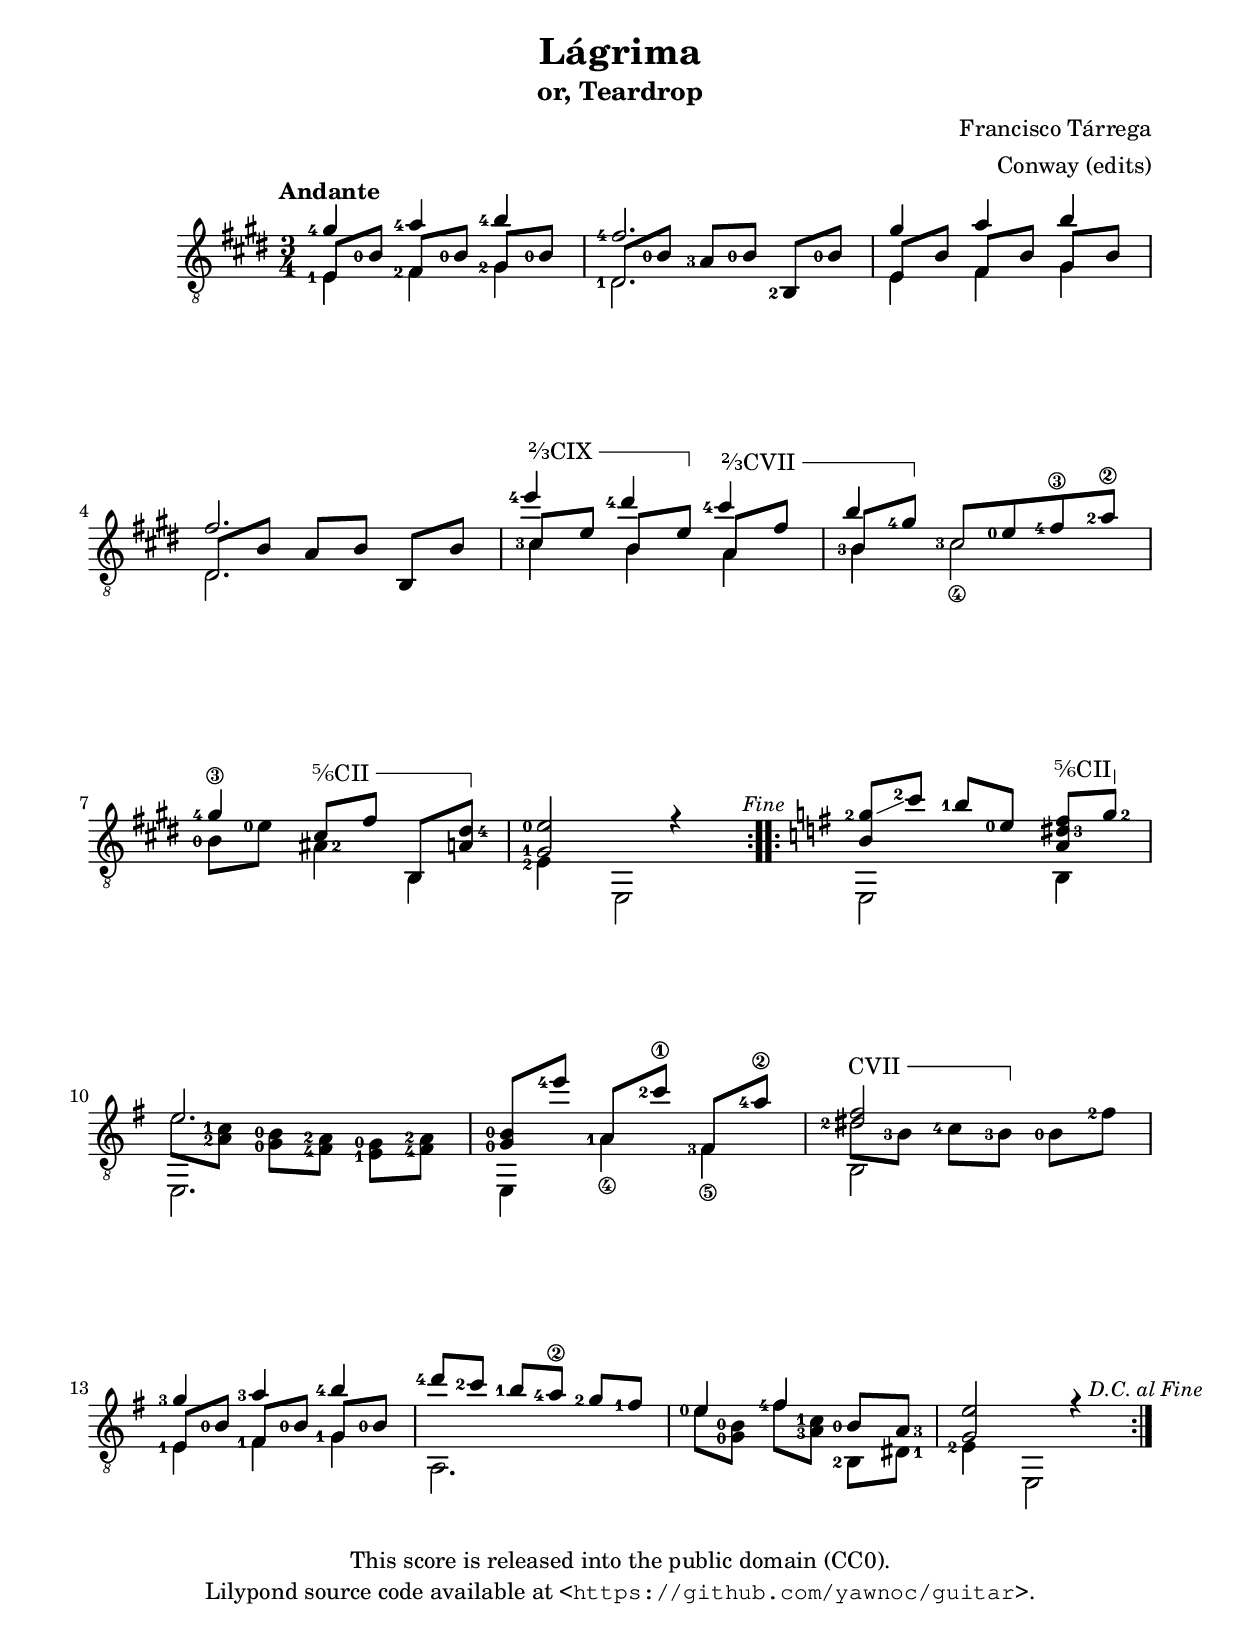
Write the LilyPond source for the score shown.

\version "2.18.2"


%%%%%%%%%%%%%%%%%%%%%%%%%%%%%%%%%%%%%%%%%%%%%%%%%%%%%%%%%%%%%%%%
% General
%%%%%%%%%%%%%%%%%%%%%%%%%%%%%%%%%%%%%%%%%%%%%%%%%%%%%%%%%%%%%%%%

\paper {
  top-margin = 1.5\cm
  left-margin = 1.5\cm
  right-margin = 1.5\cm
  bottom-margin = 1.5\cm
  ragged-last-bottom = ##f
  footnote-separator-markup = \markup { \vspace #1.5 }
}

globalSettings = {
  \accidentalStyle modern
  \compressFullBarRests
  \mergeDifferentlyHeadedOn
  \mergeDifferentlyDottedOn
  \numericTimeSignature
  \pointAndClickOff
  \override TextScript.extra-offset = #'(0 . 0.7)
  \override Score.FootnoteItem.annotation-line = ##f
}

origin-url = "https://github.com/yawnoc/guitar"

\header {
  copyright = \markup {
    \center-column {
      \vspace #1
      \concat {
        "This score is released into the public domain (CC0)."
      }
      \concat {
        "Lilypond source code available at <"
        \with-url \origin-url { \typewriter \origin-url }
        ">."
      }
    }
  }
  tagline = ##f
}

triplet = #(define-music-function
  (parser location music) (ly:music?)
  #{
    \tuplet 3/2 { $music }
  #}
)

tripletDuple = #(define-music-function
  (parser location music) (ly:music?)
  #{
    \tuplet 6/4 { $music }
  #}
)

overrideBeamedStemLengths = #(define-scheme-function
  (parser location lengths) (list?)
  #{
    \override Stem.details.beamed-lengths = $lengths
  #}
)
revertBeamedStemLengths = { \revert Stem.details.beamed-lengths }

overrideBeamVerticalPositions = #(define-scheme-function
  (parser location positions) (pair?)
  #{
    \override Beam.positions = $positions
  #}
)

%%%%%%%%%%%%%%%%%%%%%%%%%%%%%%%%%%%%%%%%%%%%%%%%%%%%%%%%%%%%%%%%
% Semantic bar lines
%%%%%%%%%%%%%%%%%%%%%%%%%%%%%%%%%%%%%%%%%%%%%%%%%%%%%%%%%%%%%%%%

barLineGoto = { \bar "||" }
barLineKeyChange = { \bar "||" }
barLineEnd = { \bar "|." }

%%%%%%%%%%%%%%%%%%%%%%%%%%%%%%%%%%%%%%%%%%%%%%%%%%%%%%%%%%%%%%%%
% Guitar notation
%%%%%%%%%%%%%%%%%%%%%%%%%%%%%%%%%%%%%%%%%%%%%%%%%%%%%%%%%%%%%%%%

stringNumbersAbove = { \set stringNumberOrientations = #'(up) }
stringNumbersBelow = { \set stringNumberOrientations = #'(down) }

fingeringAbove = { \set fingeringOrientations = #'(up) }
fingeringBelow = { \set fingeringOrientations = #'(down) }
fingeringAleft = { \set fingeringOrientations = #'(left) }
fingeringAright = { \set fingeringOrientations = #'(right) }

startGraceMusic = {
  <>(
  \override Fingering.font-size = -6
}
stopGraceMusic = {
  \revert Fingering.font-size
  <>)
}

overrideHorizontalShift = #(define-scheme-function
  (parser location distance) (number?)
  #{
    \override NoteColumn.force-hshift = $distance
  #}
)
revertHorizontalShift = { \revert NoteColumn.force-hshift }

barreSpan = #(define-music-function
  (parser location label offsetPair music)
  (string? (pair? (cons 0 0)) ly:music?)
  (let
    (
      (elements (extract-named-music music '(NoteEvent EventChord)))
    )
    (if
      (pair? elements)
      (let
        (
          (first-element (first elements))
          (last-element (last elements))
        )
        (set!
          (ly:music-property first-element 'articulations)
          (cons
            (make-music 'TextSpanEvent 'span-direction -1)
            (ly:music-property first-element 'articulations)
          )
        )
        (set!
          (ly:music-property last-element 'articulations)
          (cons
            (make-music 'TextSpanEvent 'span-direction 1)
            (ly:music-property last-element 'articulations)
          )
        )
      )
    )
  )
  #{
    \once \override TextSpanner.font-shape = #'upright
    \once \override TextSpanner.style = #'line
    \once \override TextSpanner.extra-offset = #offsetPair
    \once \override TextSpanner.bound-details = #`(
      (left
        (text . ,#{ \markup { \raise #-0.7 { #label \hspace #0.7 }} #})
        (Y . 0)
        (padding . -0.8)
        (attach-dir . -2)
      )
      (right
        (text . ,#{ \markup { \draw-line #'(0 . -1.3) } #}) ;; draw hook
        (Y . 0)
        (padding . -0.5)
        (attach-dir . 2)
      )
    )
    \once \override TextSpanner #'after-line-breaking = #(lambda (grob)
      (let*
        (
          (originalGrob (ly:grob-original grob))
          (splitGrobs (ly:spanner-broken-into originalGrob))
        )
        (if
          (and
            (>= (length splitGrobs) 2)
            (not (eq? (car (last-pair splitGrobs)) grob))
          )
          (begin
            (ly:grob-set-nested-property! grob
              '(bound-details right text)
              #{ \markup { \draw-line #'(0 . 0) } #} ;; suppress draw hook
            )
            (ly:grob-set-property! grob
              'extra-offset
              (cons
                (car offsetPair)
                (+ (cdr offsetPair) 0.7) ;; correction for suppressed hook
              )
            )
            (ly:grob-set-nested-property! grob
              '(bound-details right padding)
              #'-3 ;; increase spanner length
            )
          )
        )
      )
    )
    $music
  #}
)

barre = #(define-scheme-function
  (parser location label) (string?)
  #{
    \markup {
      \center-align {
        \hspace #0.7
        $label
      }
    }
  #}
)

nudgeNextBarre = #(define-scheme-function
  (parser location distance) (number?)
  #{
    \once \override TextScript.X-offset = $distance
  #}
)

position = #(define-scheme-function
  (parser location label) (string?)
  #{
    \markup {
      \center-align {
        \hspace #0.5
        $label
      }
    }
  #}
)

#(define-markup-command
  (markupString layout properties stringNumber) (markup?)
  (interpret-markup layout properties
    #{
      \markup \circle { \bold #stringNumber }
    #}
  )
)

#(define-markup-command
  (resonatesOn layout properties note stringNumber) (markup? markup?)
  (interpret-markup layout properties
    #{
      \markup { #note "resonates on" \markupString #stringNumber }
    #}
  )
)

%%%%%%%%%%%%%%%%%%%%%%%%%%%%%%%%%%%%%%%%%%%%%%%%%%%%%%%%%%%%%%%%
% Goto statements
%%%%%%%%%%%%%%%%%%%%%%%%%%%%%%%%%%%%%%%%%%%%%%%%%%%%%%%%%%%%%%%%

overrideGotoVisibility = {
  \once \override Score.RehearsalMark #'break-visibility = #'#(#t #t #f)
}

makeGotoMark = #(define-scheme-function
  (parser location label) (string?)
  #{
    \mark \markup { \small \italic $label }
  #}
)

simultaneousMarkSeparator = {
  \cadenzaOn
    s1073741824 % stupid, but works
  \cadenzaOff
}

coda = {
  \overrideGotoVisibility
  \mark \markup { \musicglyph #"scripts.coda" }
}

fine = {
  \overrideGotoVisibility
  \makeGotoMark Fine
}

dcAlCoda = {
  \overrideGotoVisibility
  \makeGotoMark "D.C. al Coda"
}

dcAlFine = {
  \overrideGotoVisibility
  \makeGotoMark "D.C. al Fine"
}

toCoda = {
  \overrideGotoVisibility
  \makeGotoMark "to Coda"
}



\header {
  title = "Lágrima"
  subtitle = "or, Teardrop"
  composer = "Francisco Tárrega"
  arranger = "Conway (edits)"
}


\paper {
  systems-per-page = 5
}


initialSignatures = {
  \tempo "Andante"
  \clef "treble_8"
  \key e \major
  \time 3/4
  \set Timing.beamExceptions = #'()
}


highVoiceMusic = {
  
  \globalSettings
  
  % Major section
  \barNumberCheck #1
  \repeat volta 2 {
    \relative c'' {
      \fingeringAleft
      \shiftOn
      \overrideHorizontalShift #0
      <gis-4>4 <a-4> <b-4> |
      <fis-4>2. |
      gis4 a b |
      fis2. |
      \overrideHorizontalShift #-0.4
      <e'-4>4 <dis-4> <cis-4> |
      \stringNumbersAbove
      b
        \shiftOff
        \revertHorizontalShift
        cis,8[ <e-0> <fis-4 \3> <a-2 \2>] |
      <gis-4 \3>4
        \barreSpan ⅚CII { cis,8 fis b,, \fingeringAright <dis'-4 a> } |
      \fingeringAleft
      <e-0 gis,-1>2 r4 | \fine
    }
  }
  
  % Minor section
  \barNumberCheck #9
  \key e \minor
  \repeat volta 2 {
    \relative c' {
      \fingeringAleft
      <g'-2 b,>8 \glissando
        \once \override Fingering.self-alignment-Y = -1
        <c-2> <b-1> <e,-0>
        \fingeringAright
        \barreSpan ⅚CII { <fis dis-3 a> <g-2> } |
      e2. |
      \stringNumbersAbove
      \fingeringAleft
      <b-0 g-0>8 <e'-4> a,, <c'-2 \1> fis,, <a'-4 \2> |
      <fis dis-2>2 s4 |
      \shiftOn
      \overrideHorizontalShift #0
      <g-3>4 <a-3> <b-4> |
      \shiftOff
      \revertHorizontalShift
      <d-4>8 <c-2> <b-1> <a-4 \2> <g-2> <fis-1> |
      <e-0>4 <fis-4> <b,-0>8 \fingeringAright <a-3> |
      <g e'>2 r4 | \dcAlFine
    }
  }
  
}


lowVoiceMusic = {
  
  \globalSettings
  
  % Major section
  \barNumberCheck #1
  \repeat volta 2 {
    \relative c {
      \fingeringAleft
      <e-1>4 <fis-2> <gis-2> |
      <dis-1>2. |
      e4 fis gis |
      dis2. |
      <cis'-3>4 b a |
      \stringNumbersBelow
      <b-3>4 <cis-3 \4>2 |
      <b-0>8 <e-0> \fingeringAright <ais,-2>4 b, |
      \fingeringAleft
      <e-2>4 e,2 |
    }
  }
  
  % Minor section
  \barNumberCheck #9
  \repeat volta 2 {
    \relative c, {
      e2 b'4 |
      \shiftOn
      \overrideHorizontalShift #0
      e,2. |
      \shiftOff
      \revertHorizontalShift
      \fingeringAleft
      e4 <a'-1 \4> <fis-3 \5> |
      \shiftOn
      \overrideHorizontalShift #0
      b,2 s4 |
      \shiftOff
      \revertHorizontalShift
      <e-1>4 <fis-1> <g-1> |
      a,2. |
      e''8 <b-0 g-0> fis' <c-1 a-3> <b,-2> \fingeringAright <dis-1> |
      \fingeringAleft
      <e-2>4 e,2 |
    }
  }
  
}


middleVoiceMusic = {
  
  \globalSettings
  
  % Major section
  \barNumberCheck #1
  \repeat volta 2 {
    \relative c {
      \fingeringAleft
      \shiftOff
      e8 <b'-0> fis <b-0> gis <b-0> |
      dis, <b'-0> <a-3> <b-0> <b,-2> <b'-0> |
      e, b' fis b gis b |
      dis, b' a b b, b' |
      \barreSpan ⅔CIX { cis e b e } \barreSpan ⅔CVII { a, fis' |
      b, <gis'-4> } s2 |
      s2. |
      s2. |
    }
  }
  
  % Minor section
  \barNumberCheck #9
  \repeat volta 2 {
    \relative c' {
      s2. |
      \stemDown
      \fingeringAleft
      e8 <c-1 a-2> <b-0 g-0> <a-2 fis-4> <g-0 e-1> <a-2 fis-4> |
      s2. |
      \barreSpan CVII { dis8 <b-3> <c-4> <b-3> } <b-0> <fis'-2> |
      \stemUp
      e, <b'-0> fis <b-0> g <b-0> |
      s2. |
      s2. |
      s2. |
    }
  }
  
}


allMusic = {
  \initialSignatures
  <<
    << \highVoiceMusic >>
      \\
    << \lowVoiceMusic >>
      \\
    << \middleVoiceMusic >>
  >>
}


\score {
  \allMusic
}
